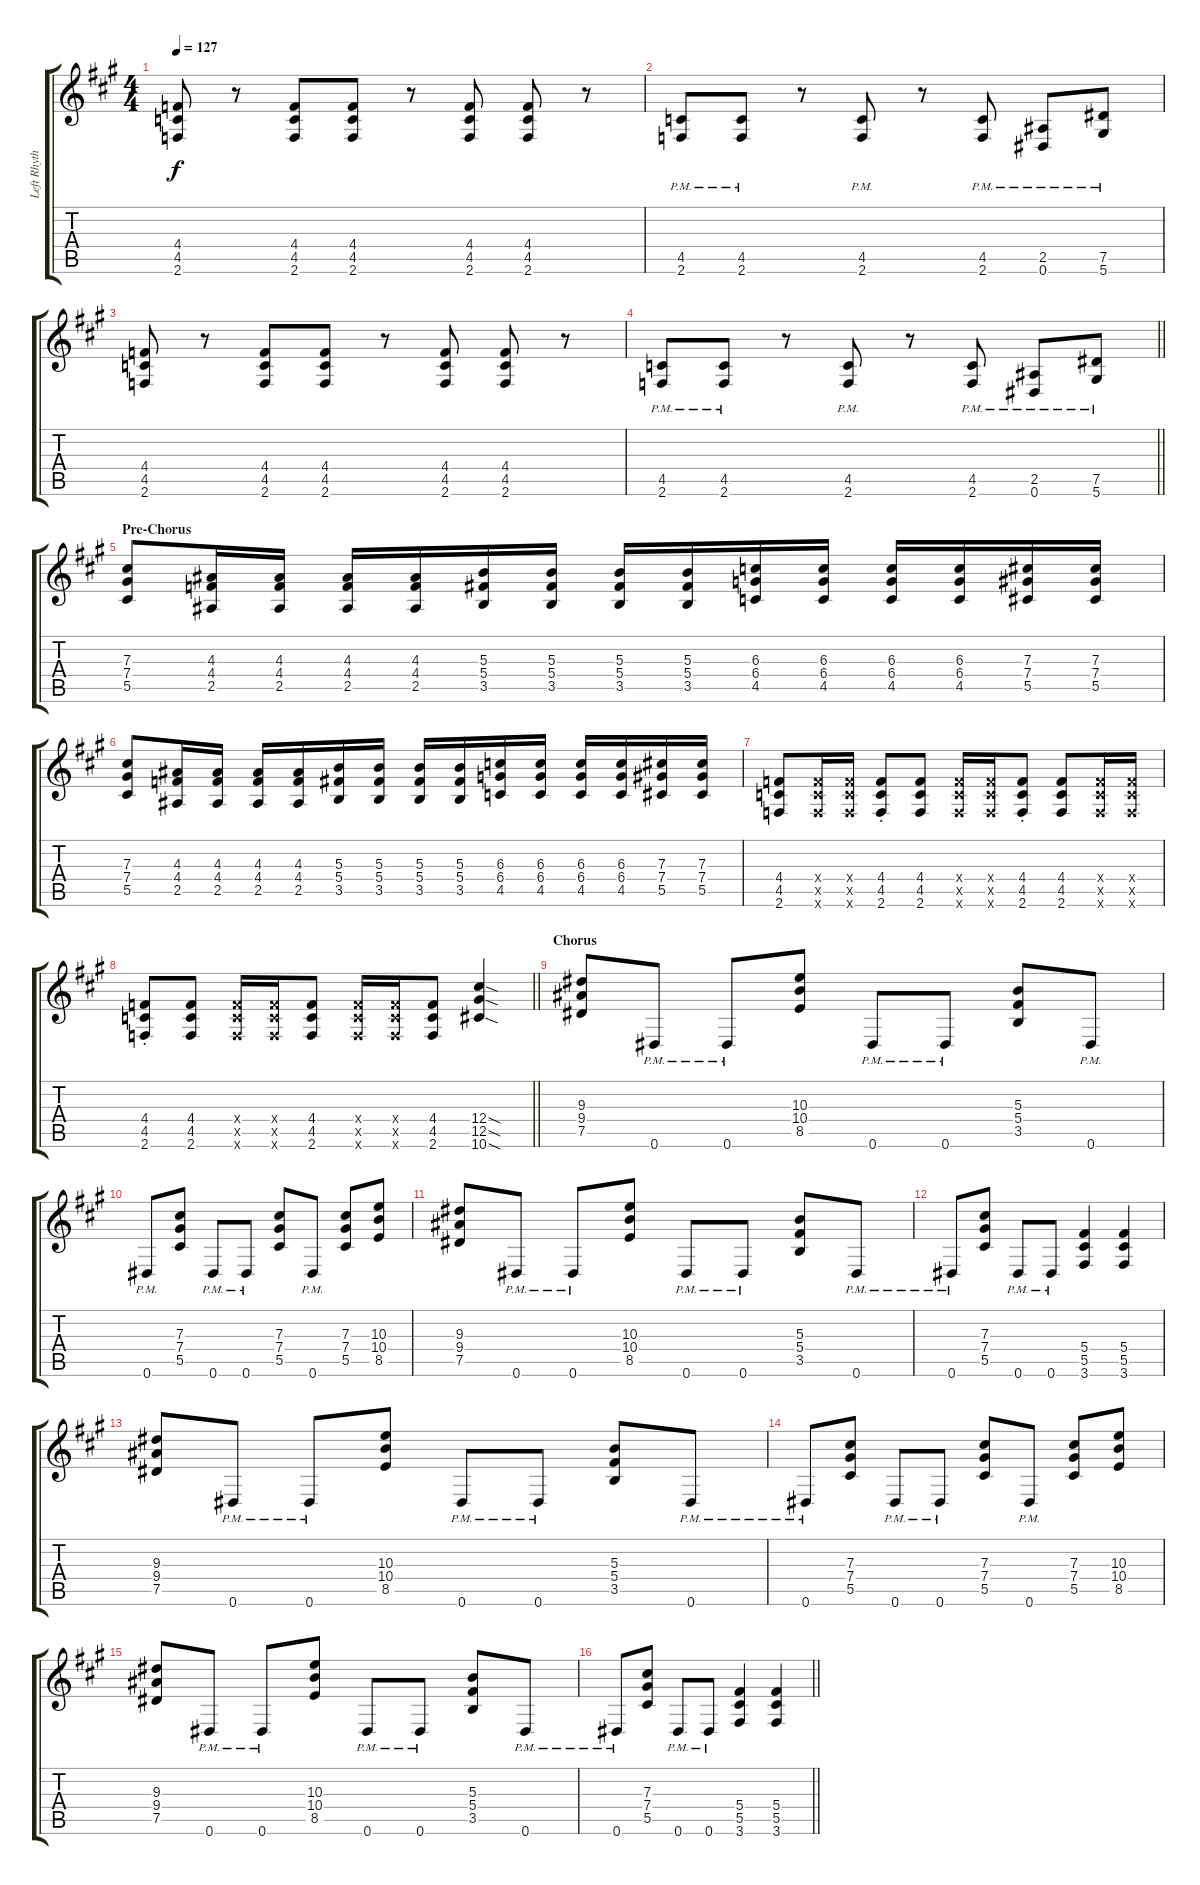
\track ("Left Rhythm Guitar" "Left Rhyth") {instrument overdrivenguitar}
\staff {score tabs}
\tuning (Eb4 Bb3 Gb3 Db3 Ab2 Eb2) {hide}
\ts (4 4)
\tempo 127
\clef g2
\ks a
(4.4 4.5 2.6).8{dy f} r.8 (4.4 4.5 2.6).8 (4.4 4.5 2.6).8 r.8 (4.4 4.5 2.6).8 (4.4 4.5 2.6).8 r.8 |
(4.5{pm} 2.6{pm}).8 (4.5{pm} 2.6{pm}).8 r.8 (4.5{pm} 2.6{pm}).8 r.8 (4.5{pm} 2.6{pm}).8 (2.5{pm} 0.6{pm}).8 (7.5{pm} 5.6{pm}).8 |
(4.4 4.5 2.6).8 r.8 (4.4 4.5 2.6).8 (4.4 4.5 2.6).8 r.8 (4.4 4.5 2.6).8 (4.4 4.5 2.6).8 r.8 |
\barLineRight lightlight
(4.5{pm} 2.6{pm}).8 (4.5{pm} 2.6{pm}).8 r.8 (4.5{pm} 2.6{pm}).8 r.8 (4.5{pm} 2.6{pm}).8 (2.5{pm} 0.6{pm}).8 (7.5{pm} 5.6{pm}).8 |
\section ("" "Pre-Chorus")
(7.3 7.4 5.5).8 (4.3 4.4 2.5).16 (4.3 4.4 2.5).16 (4.3 4.4 2.5).16 (4.3 4.4 2.5).16 (5.3 5.4 3.5).16 (5.3 5.4 3.5).16 (5.3 5.4 3.5).16 (5.3 5.4 3.5).16 (6.3 6.4 4.5).16 (6.3 6.4 4.5).16 (6.3 6.4 4.5).16 (6.3 6.4 4.5).16 (7.3 7.4 5.5).16 (7.3 7.4 5.5).16 |
(7.3 7.4 5.5).8 (4.3 4.4 2.5).16 (4.3 4.4 2.5).16 (4.3 4.4 2.5).16 (4.3 4.4 2.5).16 (5.3 5.4 3.5).16 (5.3 5.4 3.5).16 (5.3 5.4 3.5).16 (5.3 5.4 3.5).16 (6.3 6.4 4.5).16 (6.3 6.4 4.5).16 (6.3 6.4 4.5).16 (6.3 6.4 4.5).16 (7.3 7.4 5.5).16 (7.3 7.4 5.5).16 |
(4.4 4.5 2.6).8 (4.4{x} 4.5{x} 2.6{x}).16 (4.4{x} 4.5{x} 2.6{x}).16 (4.4{st} 4.5{st} 2.6{st}).8 (4.4 4.5 2.6).8 (4.4{x} 4.5{x} 2.6{x}).16 (4.4{x} 4.5{x} 2.6{x}).16 (4.4{st} 4.5{st} 2.6{st}).8 (4.4 4.5 2.6).8 (4.4{x} 4.5{x} 2.6{x}).16 (4.4{x} 4.5{x} 2.6{x}).16 |
\barLineRight lightlight
(4.4{st} 4.5{st} 2.6{st}).8 (4.4 4.5 2.6).8 (4.4{x} 4.5{x} 2.6{x}).16 (4.4{x} 4.5{x} 2.6{x}).16 (4.4 4.5 2.6).8 (4.4{x} 4.5{x} 2.6{x}).16 (4.4{x} 4.5{x} 2.6{x}).16 (4.4 4.5 2.6).8 (12.4{sod} 12.5{sod} 10.6{sod}).4 |
\section ("" "Chorus")
(9.3 9.4 7.5).8 0.6{pm}.8 0.6{pm}.8 (10.3 10.4 8.5).8 0.6{pm}.8 0.6{pm}.8 (5.3 5.4 3.5).8 0.6{pm}.8 |
0.6{pm}.8 (7.3 7.4 5.5).8 0.6{pm}.8 0.6{pm}.8 (7.3 7.4 5.5).8 0.6{pm}.8 (7.3 7.4 5.5).8 (10.3 10.4 8.5).8 |
(9.3 9.4 7.5).8 0.6{pm}.8 0.6{pm}.8 (10.3 10.4 8.5).8 0.6{pm}.8 0.6{pm}.8 (5.3 5.4 3.5).8 0.6{pm}.8 |
0.6{pm}.8 (7.3 7.4 5.5).8 0.6{pm}.8 0.6{pm}.8 (5.4 5.5 3.6).4 (5.4 5.5 3.6).4 |
(9.3 9.4 7.5).8 0.6{pm}.8 0.6{pm}.8 (10.3 10.4 8.5).8 0.6{pm}.8 0.6{pm}.8 (5.3 5.4 3.5).8 0.6{pm}.8 |
0.6{pm}.8 (7.3 7.4 5.5).8 0.6{pm}.8 0.6{pm}.8 (7.3 7.4 5.5).8 0.6{pm}.8 (7.3 7.4 5.5).8 (10.3 10.4 8.5).8 |
(9.3 9.4 7.5).8 0.6{pm}.8 0.6{pm}.8 (10.3 10.4 8.5).8 0.6{pm}.8 0.6{pm}.8 (5.3 5.4 3.5).8 0.6{pm}.8 |
\barLineRight lightlight
0.6{pm}.8 (7.3 7.4 5.5).8 0.6{pm}.8 0.6{pm}.8 (5.4 5.5 3.6).4 (5.4 5.5 3.6).4
